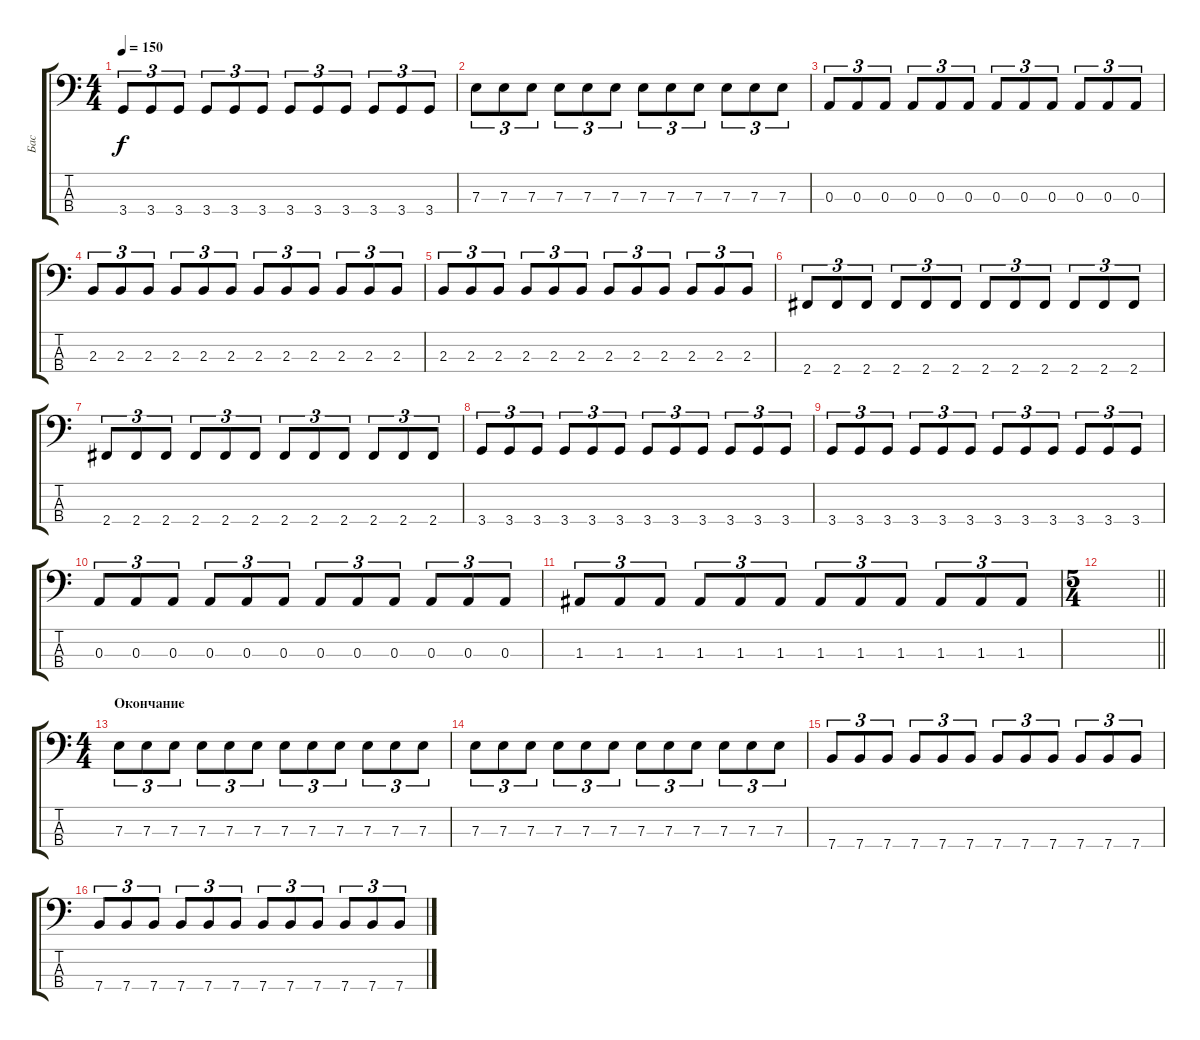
\track ("Бас" "Бас") {instrument electricbassfinger}
\staff {score tabs}
\tuning (G2 D2 A1 E1) {hide}
\ts (4 4)
\tempo 150
\clef f4
\ks c
3.4.8{tu (3 2) dy f} 3.4.8{tu (3 2)} 3.4.8{tu (3 2)} 3.4.8{tu (3 2)} 3.4.8{tu (3 2)} 3.4.8{tu (3 2)} 3.4.8{tu (3 2)} 3.4.8{tu (3 2)} 3.4.8{tu (3 2)} 3.4.8{tu (3 2)} 3.4.8{tu (3 2)} 3.4.8{tu (3 2)} |
7.3.8{tu (3 2)} 7.3.8{tu (3 2)} 7.3.8{tu (3 2)} 7.3.8{tu (3 2)} 7.3.8{tu (3 2)} 7.3.8{tu (3 2)} 7.3.8{tu (3 2)} 7.3.8{tu (3 2)} 7.3.8{tu (3 2)} 7.3.8{tu (3 2)} 7.3.8{tu (3 2)} 7.3.8{tu (3 2)} |
0.3.8{tu (3 2)} 0.3.8{tu (3 2)} 0.3.8{tu (3 2)} 0.3.8{tu (3 2)} 0.3.8{tu (3 2)} 0.3.8{tu (3 2)} 0.3.8{tu (3 2)} 0.3.8{tu (3 2)} 0.3.8{tu (3 2)} 0.3.8{tu (3 2)} 0.3.8{tu (3 2)} 0.3.8{tu (3 2)} |
2.3.8{tu (3 2)} 2.3.8{tu (3 2)} 2.3.8{tu (3 2)} 2.3.8{tu (3 2)} 2.3.8{tu (3 2)} 2.3.8{tu (3 2)} 2.3.8{tu (3 2)} 2.3.8{tu (3 2)} 2.3.8{tu (3 2)} 2.3.8{tu (3 2)} 2.3.8{tu (3 2)} 2.3.8{tu (3 2)} |
2.3.8{tu (3 2)} 2.3.8{tu (3 2)} 2.3.8{tu (3 2)} 2.3.8{tu (3 2)} 2.3.8{tu (3 2)} 2.3.8{tu (3 2)} 2.3.8{tu (3 2)} 2.3.8{tu (3 2)} 2.3.8{tu (3 2)} 2.3.8{tu (3 2)} 2.3.8{tu (3 2)} 2.3.8{tu (3 2)} |
2.4.8{tu (3 2)} 2.4.8{tu (3 2)} 2.4.8{tu (3 2)} 2.4.8{tu (3 2)} 2.4.8{tu (3 2)} 2.4.8{tu (3 2)} 2.4.8{tu (3 2)} 2.4.8{tu (3 2)} 2.4.8{tu (3 2)} 2.4.8{tu (3 2)} 2.4.8{tu (3 2)} 2.4.8{tu (3 2)} |
2.4.8{tu (3 2)} 2.4.8{tu (3 2)} 2.4.8{tu (3 2)} 2.4.8{tu (3 2)} 2.4.8{tu (3 2)} 2.4.8{tu (3 2)} 2.4.8{tu (3 2)} 2.4.8{tu (3 2)} 2.4.8{tu (3 2)} 2.4.8{tu (3 2)} 2.4.8{tu (3 2)} 2.4.8{tu (3 2)} |
3.4.8{tu (3 2)} 3.4.8{tu (3 2)} 3.4.8{tu (3 2)} 3.4.8{tu (3 2)} 3.4.8{tu (3 2)} 3.4.8{tu (3 2)} 3.4.8{tu (3 2)} 3.4.8{tu (3 2)} 3.4.8{tu (3 2)} 3.4.8{tu (3 2)} 3.4.8{tu (3 2)} 3.4.8{tu (3 2)} |
3.4.8{tu (3 2)} 3.4.8{tu (3 2)} 3.4.8{tu (3 2)} 3.4.8{tu (3 2)} 3.4.8{tu (3 2)} 3.4.8{tu (3 2)} 3.4.8{tu (3 2)} 3.4.8{tu (3 2)} 3.4.8{tu (3 2)} 3.4.8{tu (3 2)} 3.4.8{tu (3 2)} 3.4.8{tu (3 2)} |
0.3.8{tu (3 2)} 0.3.8{tu (3 2)} 0.3.8{tu (3 2)} 0.3.8{tu (3 2)} 0.3.8{tu (3 2)} 0.3.8{tu (3 2)} 0.3.8{tu (3 2)} 0.3.8{tu (3 2)} 0.3.8{tu (3 2)} 0.3.8{tu (3 2)} 0.3.8{tu (3 2)} 0.3.8{tu (3 2)} |
1.3.8{tu (3 2)} 1.3.8{tu (3 2)} 1.3.8{tu (3 2)} 1.3.8{tu (3 2)} 1.3.8{tu (3 2)} 1.3.8{tu (3 2)} 1.3.8{tu (3 2)} 1.3.8{tu (3 2)} 1.3.8{tu (3 2)} 1.3.8{tu (3 2)} 1.3.8{tu (3 2)} 1.3.8{tu (3 2)} |
\ts (5 4)
\barLineRight lightlight
|
\ts (4 4)
\section ("" "Окончание")
7.3.8{tu (3 2)} 7.3.8{tu (3 2)} 7.3.8{tu (3 2)} 7.3.8{tu (3 2)} 7.3.8{tu (3 2)} 7.3.8{tu (3 2)} 7.3.8{tu (3 2)} 7.3.8{tu (3 2)} 7.3.8{tu (3 2)} 7.3.8{tu (3 2)} 7.3.8{tu (3 2)} 7.3.8{tu (3 2)} |
7.3.8{tu (3 2)} 7.3.8{tu (3 2)} 7.3.8{tu (3 2)} 7.3.8{tu (3 2)} 7.3.8{tu (3 2)} 7.3.8{tu (3 2)} 7.3.8{tu (3 2)} 7.3.8{tu (3 2)} 7.3.8{tu (3 2)} 7.3.8{tu (3 2)} 7.3.8{tu (3 2)} 7.3.8{tu (3 2)} |
7.4.8{tu (3 2)} 7.4.8{tu (3 2)} 7.4.8{tu (3 2)} 7.4.8{tu (3 2)} 7.4.8{tu (3 2)} 7.4.8{tu (3 2)} 7.4.8{tu (3 2)} 7.4.8{tu (3 2)} 7.4.8{tu (3 2)} 7.4.8{tu (3 2)} 7.4.8{tu (3 2)} 7.4.8{tu (3 2)} |
7.4.8{tu (3 2)} 7.4.8{tu (3 2)} 7.4.8{tu (3 2)} 7.4.8{tu (3 2)} 7.4.8{tu (3 2)} 7.4.8{tu (3 2)} 7.4.8{tu (3 2)} 7.4.8{tu (3 2)} 7.4.8{tu (3 2)} 7.4.8{tu (3 2)} 7.4.8{tu (3 2)} 7.4.8{tu (3 2)}
